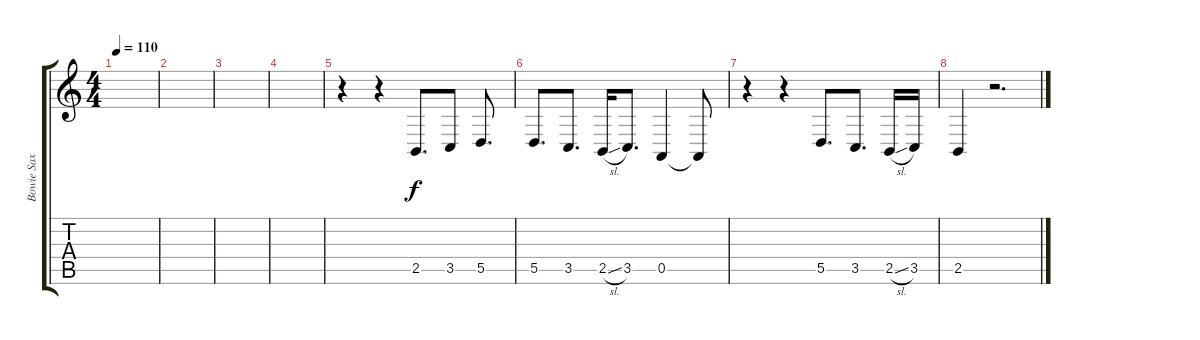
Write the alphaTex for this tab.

\track ("Bowie Sax" "Bowie Sax") {instrument tenorsax}
\staff {score tabs}
\tuning (E4 B3 G3 D3 A2 E2) {hide}
\ts (4 4)
\tempo 110
\clef g2
\ks c
|
|
|
|
r.4 r.4 2.5.8{d} 3.5.8 5.5.8{d} |
5.5.8{d} 3.5.8{d} 2.5{sl}.16 3.5.8{d} 0.5.4 0.5{t}.8 |
r.4 r.4 5.5.8{d} 3.5.8{d} 2.5{sl}.16 3.5.16 |
2.5.4 r.2{d}
